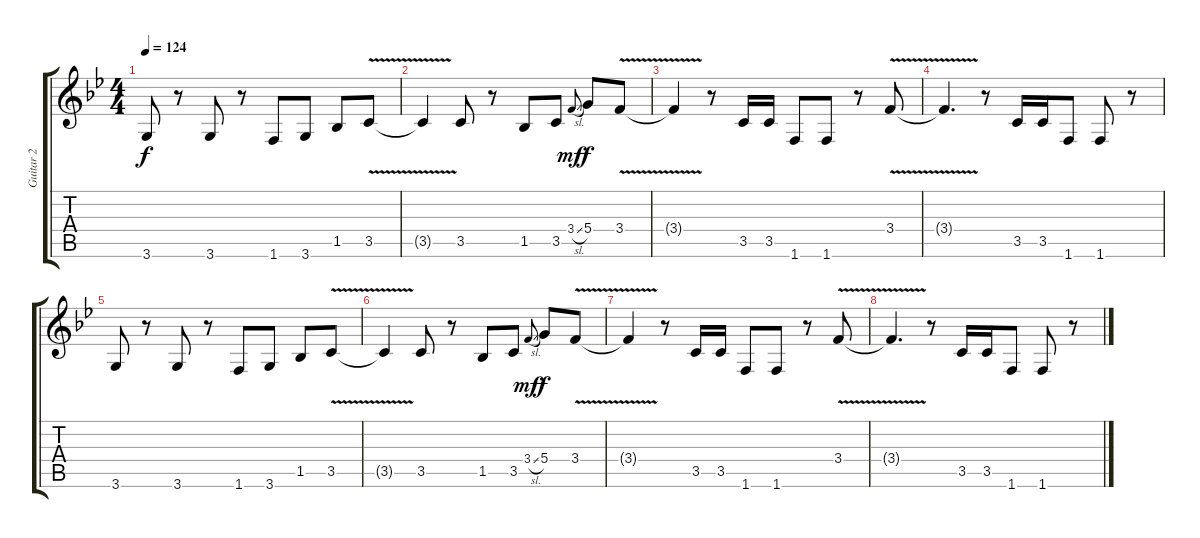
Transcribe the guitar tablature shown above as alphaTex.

\track ("Guitar 2" "Guitar 2") {instrument electricguitarclean}
\staff {score tabs}
\tuning (E4 B3 G3 D3 A2 E2) {hide}
\ts (4 4)
\tempo 124
\clef g2
\ks gminor
3.6.8{dy f} r.8 3.6.8 r.8 1.6.8 3.6.8 1.5.8 3.5{v}.8 |
3.5{t}.4 3.5.8 r.8 1.5.8 3.5.8 3.4{sl}.8{gr onbeat dy mf} 5.4.8{dy f} 3.4{v}.8 |
3.4{t}.4 r.8 3.5.16 3.5.16 1.6.8 1.6.8 r.8 3.4{v}.8 |
3.4{t}.4{d} r.8 3.5.16 3.5.16 1.6.8 1.6.8 r.8 |
3.6.8 r.8 3.6.8 r.8 1.6.8 3.6.8 1.5.8 3.5{v}.8 |
3.5{t}.4 3.5.8 r.8 1.5.8 3.5.8 3.4{sl}.8{gr onbeat dy mf} 5.4.8{dy f} 3.4{v}.8 |
3.4{t}.4 r.8 3.5.16 3.5.16 1.6.8 1.6.8 r.8 3.4{v}.8 |
3.4{t}.4{d} r.8 3.5.16 3.5.16 1.6.8 1.6.8 r.8
